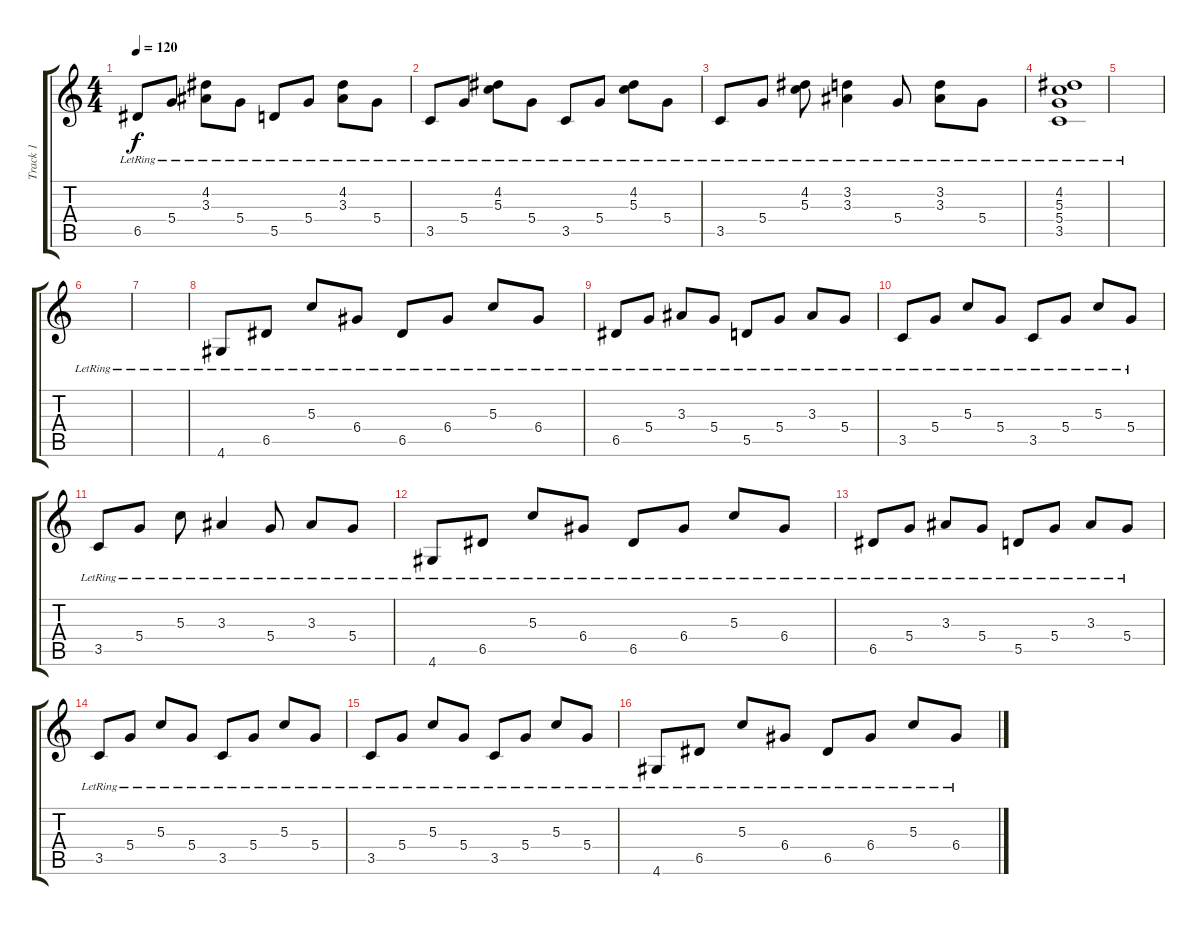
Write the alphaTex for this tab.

\track ("Track 1" "Track 1") {instrument acousticguitarsteel}
\staff {score tabs}
\tuning (E4 B3 G3 D3 A2 E2) {hide}
\ts (4 4)
\tempo 120
\clef g2
\ks c
6.5{lr}.8{dy f} 5.4{lr}.8 (4.2{lr} 3.3{lr}).8 5.4{lr}.8 5.5{lr}.8 5.4{lr}.8 (4.2{lr} 3.3{lr}).8 5.4{lr}.8 |
3.5{lr}.8 5.4{lr}.8 (4.2{lr} 5.3{lr}).8 5.4{lr}.8 3.5{lr}.8 5.4{lr}.8 (4.2{lr} 5.3{lr}).8 5.4{lr}.8 |
3.5{lr}.8 5.4{lr}.8 (4.2{lr} 5.3{lr}).8 (3.2{lr} 3.3{lr}).4 5.4{lr}.8 (3.2{lr} 3.3{lr}).8 5.4{lr}.8 |
(4.2{lr} 5.3{lr} 5.4{lr} 3.5{lr}).1 |
|
|
|
4.6{lr}.8 6.5{lr}.8 5.3{lr}.8 6.4{lr}.8 6.5{lr}.8 6.4{lr}.8 5.3{lr}.8 6.4{lr}.8 |
6.5{lr}.8 5.4{lr}.8 3.3{lr}.8 5.4{lr}.8 5.5{lr}.8 5.4{lr}.8 3.3{lr}.8 5.4{lr}.8 |
3.5{lr}.8 5.4{lr}.8 5.3{lr}.8 5.4{lr}.8 3.5{lr}.8 5.4{lr}.8 5.3{lr}.8 5.4{lr}.8 |
3.5{lr}.8 5.4{lr}.8 5.3{lr}.8 3.3{lr}.4 5.4{lr}.8 3.3{lr}.8 5.4{lr}.8 |
4.6{lr}.8 6.5{lr}.8 5.3{lr}.8 6.4{lr}.8 6.5{lr}.8 6.4{lr}.8 5.3{lr}.8 6.4{lr}.8 |
6.5{lr}.8 5.4{lr}.8 3.3{lr}.8 5.4{lr}.8 5.5{lr}.8 5.4{lr}.8 3.3{lr}.8 5.4{lr}.8 |
3.5{lr}.8 5.4{lr}.8 5.3{lr}.8 5.4{lr}.8 3.5{lr}.8 5.4{lr}.8 5.3{lr}.8 5.4{lr}.8 |
3.5{lr}.8 5.4{lr}.8 5.3{lr}.8 5.4{lr}.8 3.5{lr}.8 5.4{lr}.8 5.3{lr}.8 5.4{lr}.8 |
4.6{lr}.8 6.5{lr}.8 5.3{lr}.8 6.4{lr}.8 6.5{lr}.8 6.4{lr}.8 5.3{lr}.8 6.4{lr}.8
